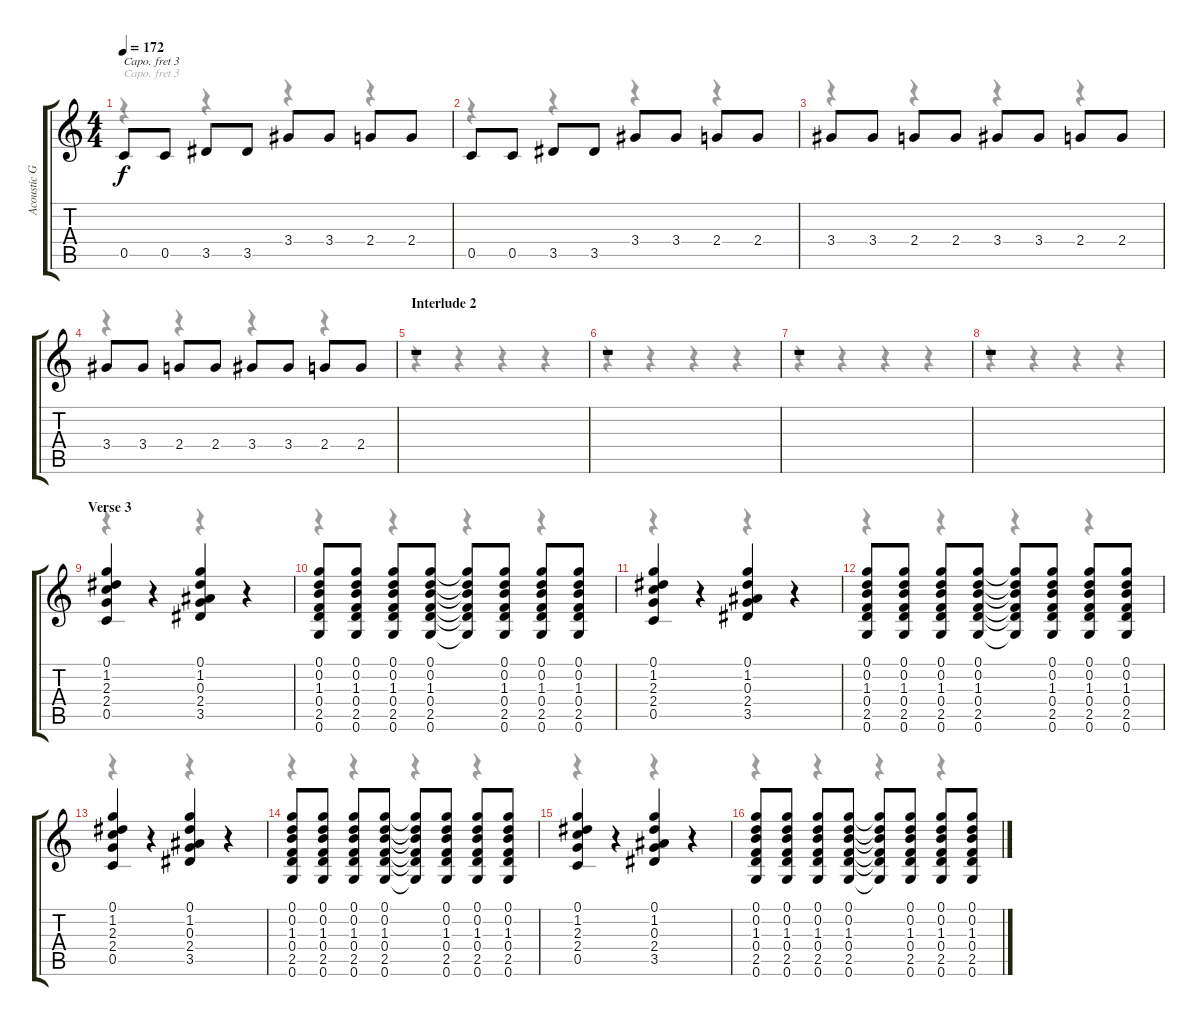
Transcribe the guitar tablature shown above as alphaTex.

\track ("Acoustic Guitar (Capo 3rd fret)" "Acoustic G") {instrument acousticguitarsteel}
\staff {score tabs}
\capo 3
\tuning (E4 B3 G3 D3 A2 E2) {hide}
\voice
\ts (4 4)
\tempo 172
\clef g2
\ks c
0.5.8{dy f} 0.5.8 3.5.8 3.5.8 3.4.8 3.4.8 2.4.8 2.4.8 |
0.5.8 0.5.8 3.5.8 3.5.8 3.4.8 3.4.8 2.4.8 2.4.8 |
3.4.8 3.4.8 2.4.8 2.4.8 3.4.8 3.4.8 2.4.8 2.4.8 |
3.4.8 3.4.8 2.4.8 2.4.8 3.4.8 3.4.8 2.4.8 2.4.8 |
\section ("" "Interlude 2")
r.1 |
r.1 |
r.1 |
r.1 |
\section ("" "Verse 3")
(0.1 1.2 2.3 2.4 0.5).4 r.4 (0.1 1.2 0.3 2.4 3.5).4 r.4 |
(0.1 0.2 1.3 0.4 2.5 0.6).8 (0.1 0.2 1.3 0.4 2.5 0.6).8 (0.1 0.2 1.3 0.4 2.5 0.6).8 (0.1 0.2 1.3 0.4 2.5 0.6).8 (0.1{t} 0.2{t} 1.3{t} 0.4{t} 2.5{t} 0.6{t}).8 (0.1 0.2 1.3 0.4 2.5 0.6).8 (0.1 0.2 1.3 0.4 2.5 0.6).8 (0.1 0.2 1.3 0.4 2.5 0.6).8 |
(0.1 1.2 2.3 2.4 0.5).4 r.4 (0.1 1.2 0.3 2.4 3.5).4 r.4 |
(0.1 0.2 1.3 0.4 2.5 0.6).8 (0.1 0.2 1.3 0.4 2.5 0.6).8 (0.1 0.2 1.3 0.4 2.5 0.6).8 (0.1 0.2 1.3 0.4 2.5 0.6).8 (0.1{t} 0.2{t} 1.3{t} 0.4{t} 2.5{t} 0.6{t}).8 (0.1 0.2 1.3 0.4 2.5 0.6).8 (0.1 0.2 1.3 0.4 2.5 0.6).8 (0.1 0.2 1.3 0.4 2.5 0.6).8 |
(0.1 1.2 2.3 2.4 0.5).4 r.4 (0.1 1.2 0.3 2.4 3.5).4 r.4 |
(0.1 0.2 1.3 0.4 2.5 0.6).8 (0.1 0.2 1.3 0.4 2.5 0.6).8 (0.1 0.2 1.3 0.4 2.5 0.6).8 (0.1 0.2 1.3 0.4 2.5 0.6).8 (0.1{t} 0.2{t} 1.3{t} 0.4{t} 2.5{t} 0.6{t}).8 (0.1 0.2 1.3 0.4 2.5 0.6).8 (0.1 0.2 1.3 0.4 2.5 0.6).8 (0.1 0.2 1.3 0.4 2.5 0.6).8 |
(0.1 1.2 2.3 2.4 0.5).4 r.4 (0.1 1.2 0.3 2.4 3.5).4 r.4 |
(0.1 0.2 1.3 0.4 2.5 0.6).8 (0.1 0.2 1.3 0.4 2.5 0.6).8 (0.1 0.2 1.3 0.4 2.5 0.6).8 (0.1 0.2 1.3 0.4 2.5 0.6).8 (0.1{t} 0.2{t} 1.3{t} 0.4{t} 2.5{t} 0.6{t}).8 (0.1 0.2 1.3 0.4 2.5 0.6).8 (0.1 0.2 1.3 0.4 2.5 0.6).8 (0.1 0.2 1.3 0.4 2.5 0.6).8
\voice
\clef g2
\ottava regular
\simile none
\ks c
r.4{dy f} r.4 r.4 r.4 |
r.4 r.4 r.4 r.4 |
r.4 r.4 r.4 r.4 |
r.4 r.4 r.4 r.4 |
r.4 r.4 r.4 r.4 |
r.4 r.4 r.4 r.4 |
r.4 r.4 r.4 r.4 |
r.4 r.4 r.4 r.4 |
r.4 r.4 r.4 r.4 |
r.4 r.4 r.4 r.4 |
r.4 r.4 r.4 r.4 |
r.4 r.4 r.4 r.4 |
r.4 r.4 r.4 r.4 |
r.4 r.4 r.4 r.4 |
r.4 r.4 r.4 r.4 |
r.4 r.4 r.4 r.4
